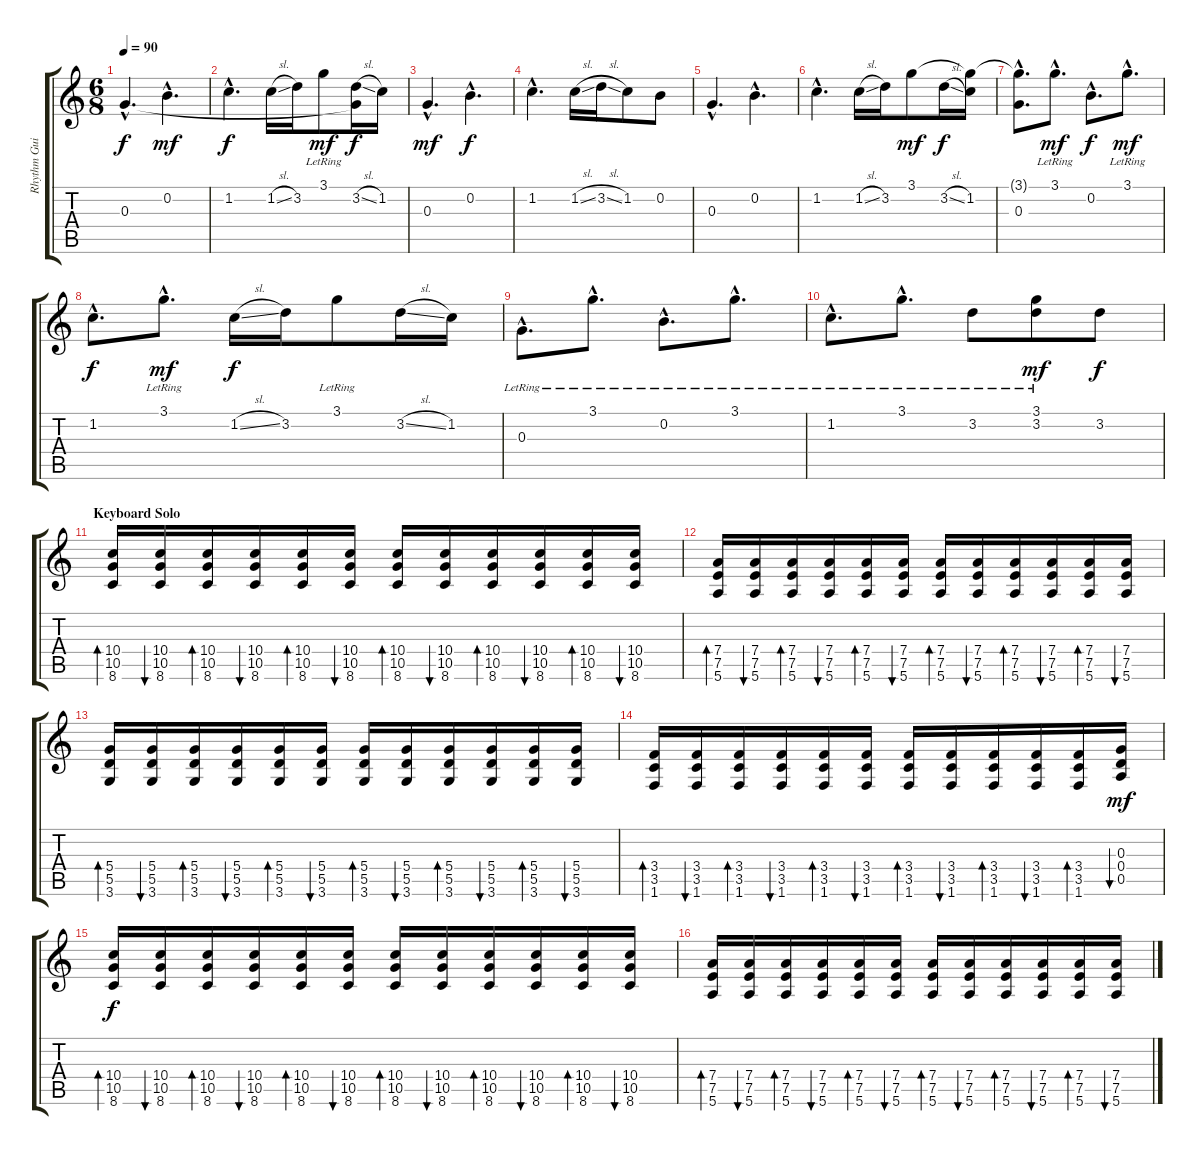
\track ("Rhythm Guitar" "Rhythm Gui") {instrument acousticguitarnylon}
\staff {score tabs}
\tuning (E4 B3 G3 D3 A2 E2) {hide}
\ts (6 8)
\tempo 90
\clef g2
\ks c
0.3{hac}.4{d dy f} 0.2{hac}.4{d dy mf} |
1.2{hac}.4{d dy f} 1.2{sl}.16 3.2.16 3.1{lr}.8{dy mf} (3.2{sl} 0.3{t}).16{dy f} 1.2.16 |
0.3{hac}.4{d dy mf} 0.2{hac}.4{d dy f} |
1.2{hac}.4{d} 1.2{sl}.16 3.2{sl}.16 1.2.8 0.2.8 |
0.3{hac}.4{d} 0.2{hac}.4{d} |
1.2{hac}.4{d} 1.2{sl}.16 3.2.16 3.1.8{dy mf} 3.2{sl}.16{dy f} (3.1{t} 1.2).16 |
(3.1{hac t} 0.3{hac}).8{d} 3.1{hac lr}.8{d dy mf} 0.2{hac}.8{d dy f} 3.1{hac lr}.8{d dy mf} |
1.2{hac}.8{d dy f} 3.1{hac lr}.8{d dy mf} 1.2{sl}.16{dy f} 3.2.16 3.1{lr}.8 3.2{sl}.16 1.2.16 |
0.3{hac lr}.8{d} 3.1{hac lr}.8{d} 0.2{hac lr}.8{d} 3.1{hac lr}.8{d} |
1.2{hac lr}.8{d} 3.1{hac lr}.8{d} 3.2{lr}.8 (3.1{lr} 3.2).8{dy mf} 3.2.8{dy f} |
\section ("" "Keyboard Solo")
(10.4 10.5 8.6).16{bd 30 volume 9} (10.4 10.5 8.6).16{bu 30} (10.4 10.5 8.6).16{bd 30} (10.4 10.5 8.6).16{bu 30} (10.4 10.5 8.6).16{bd 30} (10.4 10.5 8.6).16{bu 30} (10.4 10.5 8.6).16{bd 30} (10.4 10.5 8.6).16{bu 30} (10.4 10.5 8.6).16{bd 30} (10.4 10.5 8.6).16{bu 30} (10.4 10.5 8.6).16{bd 30} (10.4 10.5 8.6).16{bu 30} |
(7.4 7.5 5.6).16{bd 30} (7.4 7.5 5.6).16{bu 30} (7.4 7.5 5.6).16{bd 30} (7.4 7.5 5.6).16{bu 30} (7.4 7.5 5.6).16{bd 30} (7.4 7.5 5.6).16{bu 30} (7.4 7.5 5.6).16{bd 30} (7.4 7.5 5.6).16{bu 30} (7.4 7.5 5.6).16{bd 30} (7.4 7.5 5.6).16{bu 30} (7.4 7.5 5.6).16{bd 30} (7.4 7.5 5.6).16{bu 30} |
(5.4 5.5 3.6).16{bd 30} (5.4 5.5 3.6).16{bu 30} (5.4 5.5 3.6).16{bd 30} (5.4 5.5 3.6).16{bu 30} (5.4 5.5 3.6).16{bd 30} (5.4 5.5 3.6).16{bu 30} (5.4 5.5 3.6).16{bd 30} (5.4 5.5 3.6).16{bu 30} (5.4 5.5 3.6).16{bd 30} (5.4 5.5 3.6).16{bu 30} (5.4 5.5 3.6).16{bd 30} (5.4 5.5 3.6).16{bu 30} |
(3.4 3.5 1.6).16{bd 30} (3.4 3.5 1.6).16{bu 30} (3.4 3.5 1.6).16{bd 30} (3.4 3.5 1.6).16{bu 30} (3.4 3.5 1.6).16{bd 30} (3.4 3.5 1.6).16{bu 30} (3.4 3.5 1.6).16{bd 30} (3.4 3.5 1.6).16{bu 30} (3.4 3.5 1.6).16{bd 30} (3.4 3.5 1.6).16{bu 30} (3.4 3.5 1.6).16{bd 30} (0.3 0.4 0.5).16{bu 30 dy mf} |
(10.4 10.5 8.6).16{bd 30 dy f} (10.4 10.5 8.6).16{bu 30} (10.4 10.5 8.6).16{bd 30} (10.4 10.5 8.6).16{bu 30} (10.4 10.5 8.6).16{bd 30} (10.4 10.5 8.6).16{bu 30} (10.4 10.5 8.6).16{bd 30} (10.4 10.5 8.6).16{bu 30} (10.4 10.5 8.6).16{bd 30} (10.4 10.5 8.6).16{bu 30} (10.4 10.5 8.6).16{bd 30} (10.4 10.5 8.6).16{bu 30} |
(7.4 7.5 5.6).16{bd 30} (7.4 7.5 5.6).16{bu 30} (7.4 7.5 5.6).16{bd 30} (7.4 7.5 5.6).16{bu 30} (7.4 7.5 5.6).16{bd 30} (7.4 7.5 5.6).16{bu 30} (7.4 7.5 5.6).16{bd 30} (7.4 7.5 5.6).16{bu 30} (7.4 7.5 5.6).16{bd 30} (7.4 7.5 5.6).16{bu 30} (7.4 7.5 5.6).16{bd 30} (7.4 7.5 5.6).16{bu 30}
